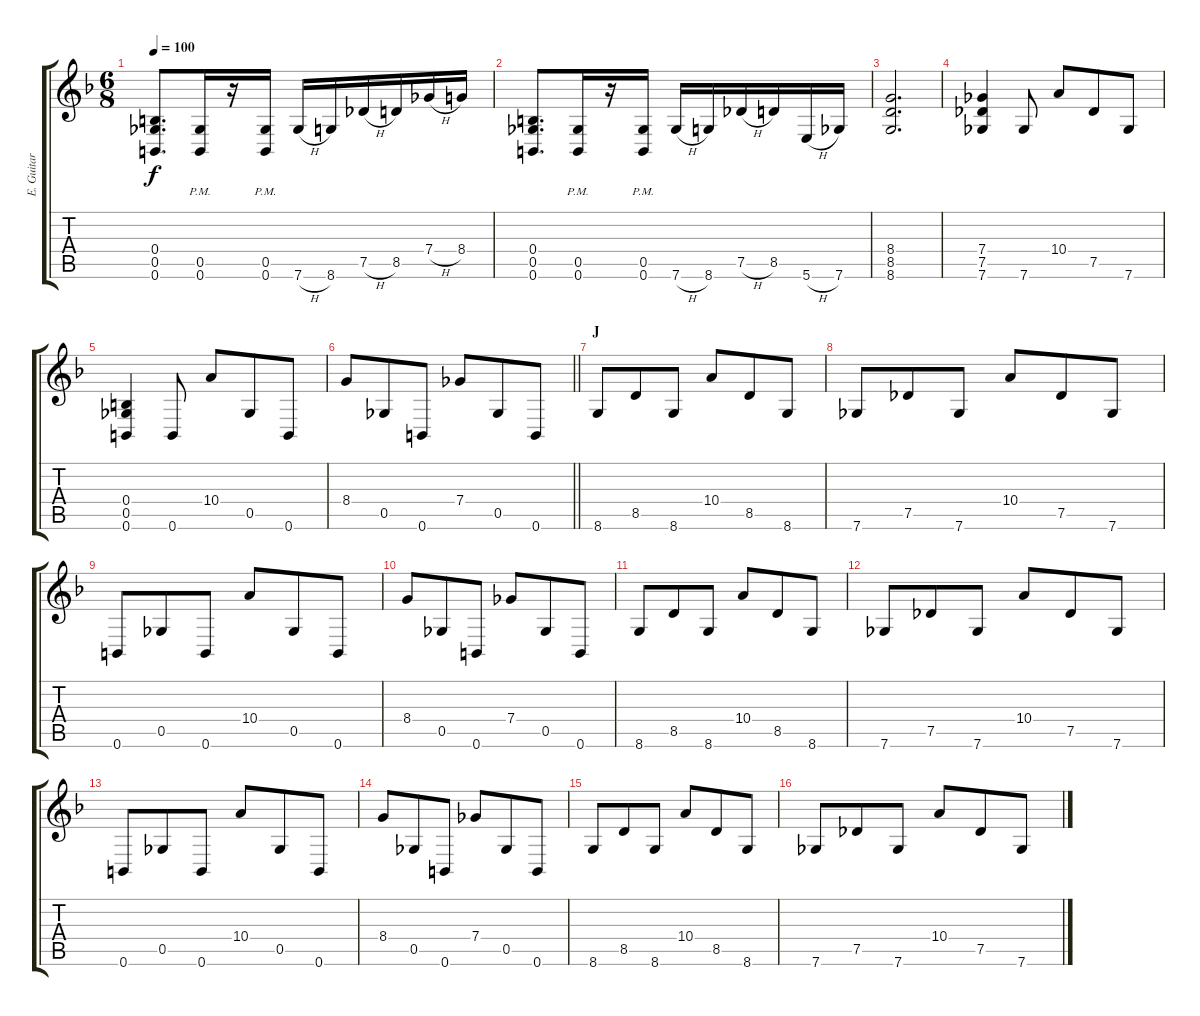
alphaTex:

\track ("E. Guitar II" "E. Guitar ") {instrument overdrivenguitar}
\staff {score tabs}
\tuning (Db4 Ab3 E3 B2 Gb2 B1) {hide}
\ts (6 8)
\tempo 100
\clef g2
\ks f
(0.4 0.5 0.6).8{d dy f} (0.5{pm} 0.6{pm}).16 r.16 (0.5{pm} 0.6{pm}).16 7.6{h}.16 8.6.16 7.5{h}.16 8.5.16 7.4{h}.16 8.4.16 |
(0.4 0.5 0.6).8{d} (0.5{pm} 0.6{pm}).16 r.16 (0.5{pm} 0.6{pm}).16 7.6{h}.16 8.6.16 7.5{h}.16 8.5.16 5.6{h}.16 7.6.16 |
(8.4 8.5 8.6).2{d} |
(7.4 7.5 7.6).4 7.6.8 10.4.8 7.5.8 7.6.8 |
(0.4 0.5 0.6).4 0.6.8 10.4.8 0.5.8 0.6.8 |
\barLineRight lightlight
8.4.8 0.5.8 0.6.8 7.4.8 0.5.8 0.6.8 |
\section ("" "J")
8.6.8 8.5.8 8.6.8 10.4.8 8.5.8 8.6.8 |
7.6.8 7.5.8 7.6.8 10.4.8 7.5.8 7.6.8 |
0.6.8 0.5.8 0.6.8 10.4.8 0.5.8 0.6.8 |
8.4.8 0.5.8 0.6.8 7.4.8 0.5.8 0.6.8 |
8.6.8 8.5.8 8.6.8 10.4.8 8.5.8 8.6.8 |
7.6.8 7.5.8 7.6.8 10.4.8 7.5.8 7.6.8 |
0.6.8 0.5.8 0.6.8 10.4.8 0.5.8 0.6.8 |
8.4.8 0.5.8 0.6.8 7.4.8 0.5.8 0.6.8 |
8.6.8 8.5.8 8.6.8 10.4.8 8.5.8 8.6.8 |
7.6.8 7.5.8 7.6.8 10.4.8 7.5.8 7.6.8
